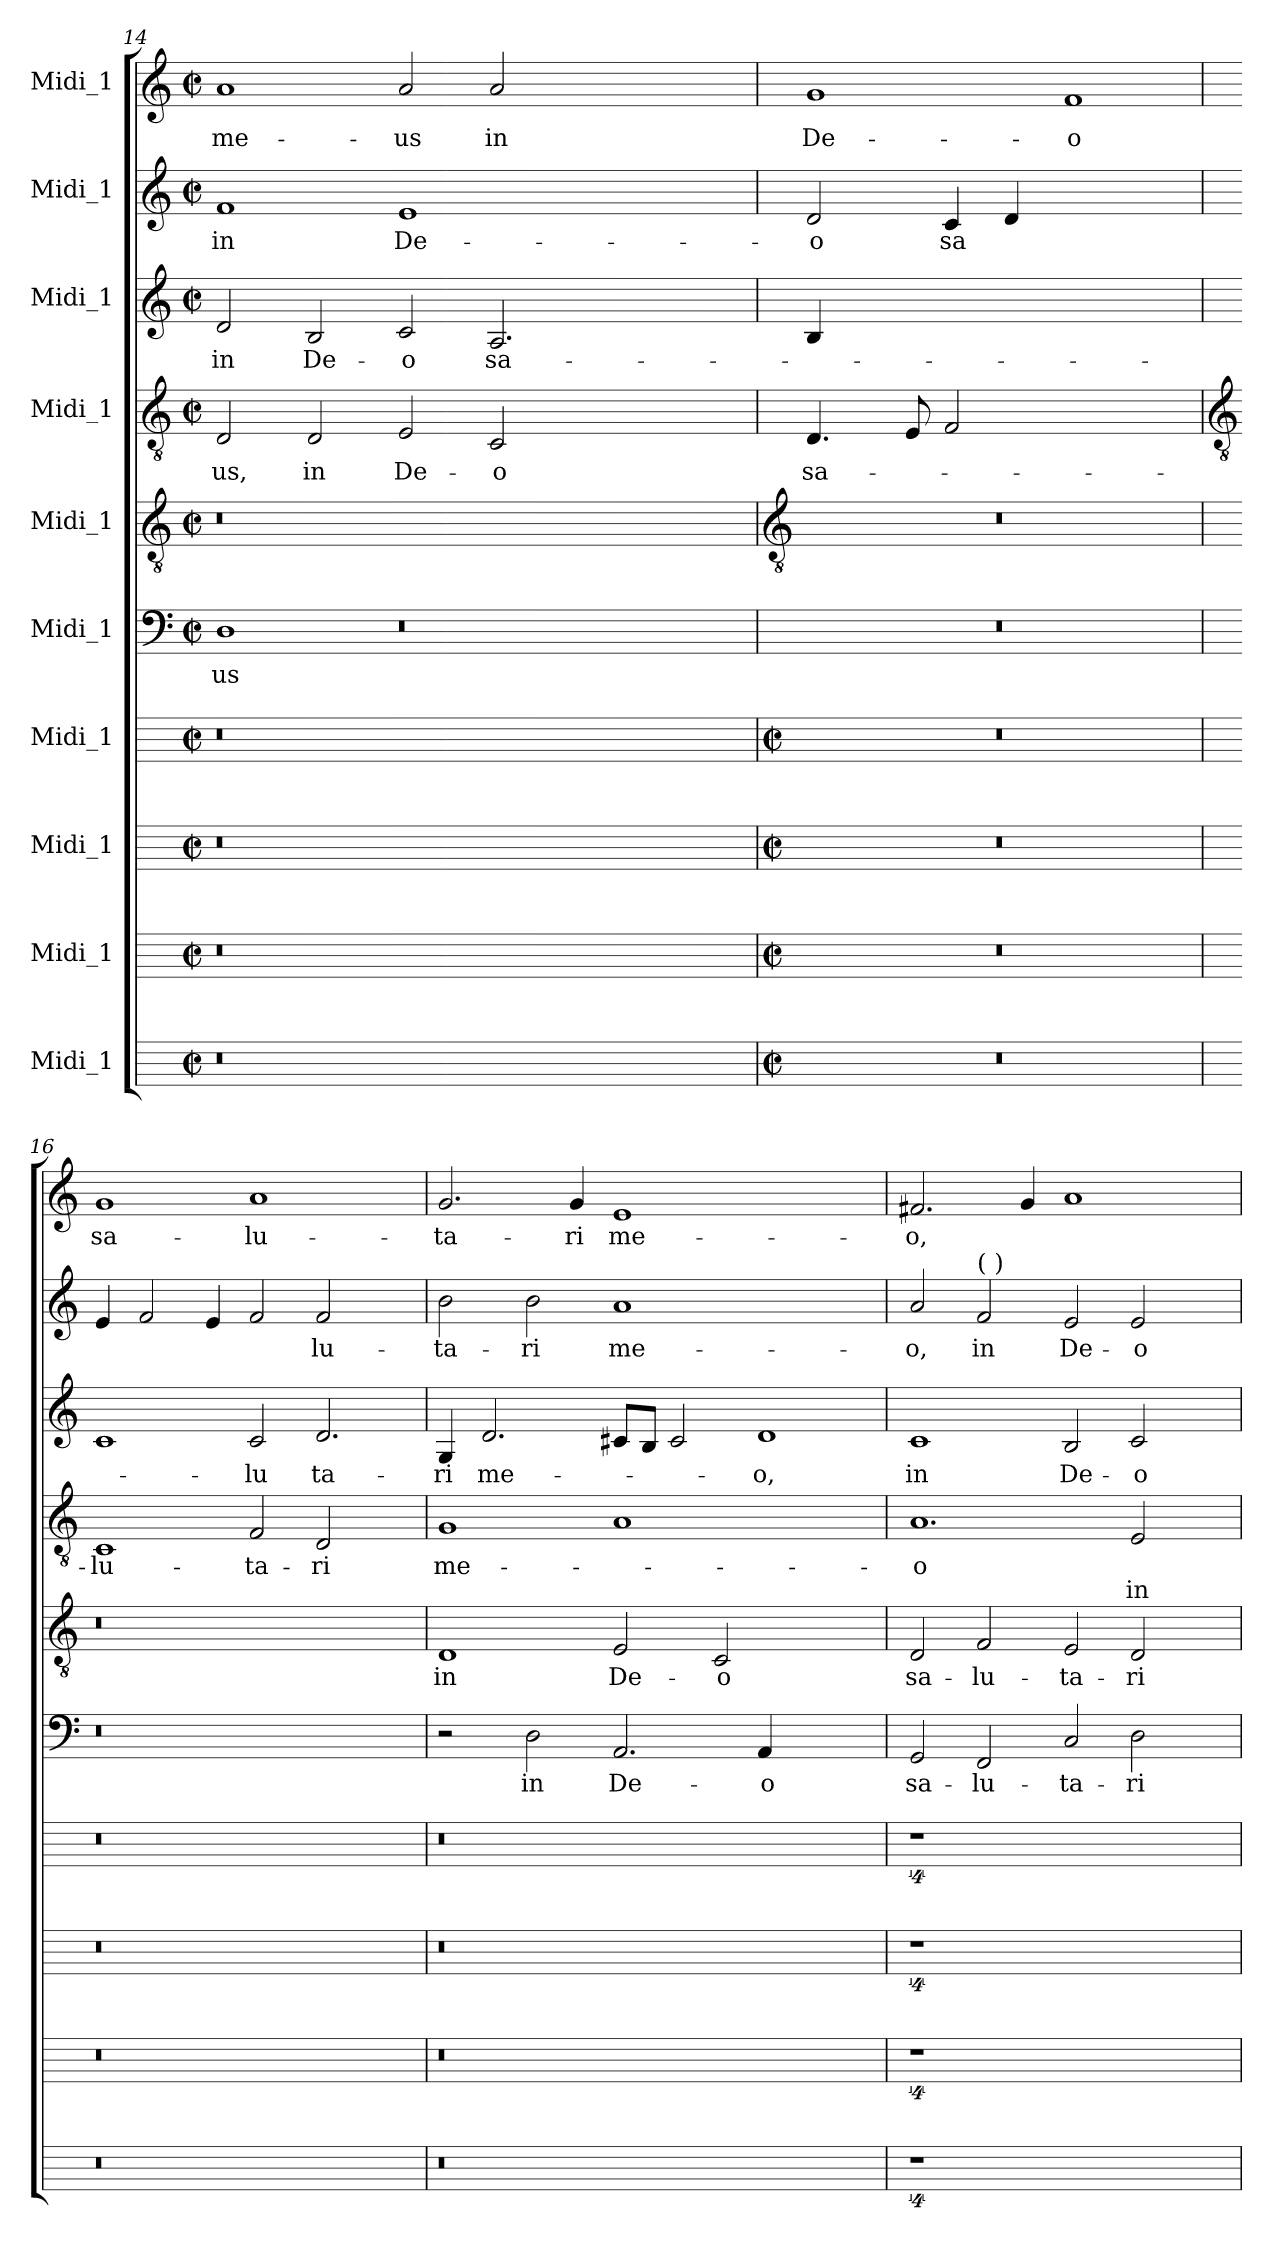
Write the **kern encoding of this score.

**kern	**kern	**kern	**kern	**kern	**text	**kern	**text	**kern	**text	**text	**kern	**text	**kern	**text	**kern	**text
*part10	*part9	*part8	*part7	*part6	*part6	*part5	*part5	*part4	*part4	*part4	*part3	*part3	*part2	*part2	*part1	*part1
*staff10	*staff9	*staff8	*staff7	*staff6	*staff6	*staff5	*staff5	*staff4	*staff4	*staff4	*staff3	*staff3	*staff2	*staff2	*staff1	*staff1
*I"Midi_1	*I"Midi_1	*I"Midi_1	*I"Midi_1	*I"Midi_1	*	*I"Midi_1	*	*I"Midi_1	*	*	*I"Midi_1	*	*I"Midi_1	*	*I"Midi_1	*
*	*	*	*	*clefF4	*	*clefGv2	*	*clefGv2	*	*	*clefG2	*	*clefG2	*	*clefG2	*
*	*	*	*	*k[]	*	*k[]	*	*k[]	*	*	*k[]	*	*k[]	*	*k[]	*
*	*	*	*	*C:	*	*C:	*	*C:	*	*	*C:	*	*C:	*	*C:	*
*M4/2	*M4/2	*M4/2	*M4/2	*M4/2	*	*M4/2	*	*M4/2	*	*	*M4/2	*	*M4/2	*	*M4/2	*
*met(c|)	*met(c|)	*met(c|)	*met(c|)	*met(c|)	*	*met(c|)	*	*met(c|)	*	*	*met(c|)	*	*met(c|)	*	*met(c|)	*
=14A	=14A	=14A	=14A	=14A	=14A	=14A	=14A	=14A	=14A	=14A	=14A	=14A	=14A	=14A	=14A	=14A
!	!	!	!	!	!LO:LY:b	!	!	!	!LO:LY:b	!	!	!LO:LY:b	!	!LO:LY:b	!	!LO:LY:b
*	*	*	*	*	*	*	*	*	*	*	*	*	*	*	*^	*
0r	0r	0r	0r	1D	-us	0r	.	2D	-us,	.	2d	in	1f	in	1a	1ryy	me-
!	!	!	!	!	!	!	!	!	!LO:LY:b	!	!	!LO:LY:b	!	!	!	!	!
.	.	.	.	.	.	.	.	2D	in	.	2B	De-	.	.	.	.	.
!	!	!	!	!	!	!	!	!	!LO:LY:b	!	!	!LO:LY:b	!	!LO:LY:b	!	!	!LO:LY:b
.	.	.	.	0r	.	.	.	2E	De-	.	2c	-o	1e	De-	2a	0ryy	-us
!	!	!	!	!	!	!	!	!	!LO:LY:b	!	!	!LO:LY:b	!	!	!	!	!LO:LY:b
.	.	.	.	.	.	.	.	2C	-o	.	2.A	sa-	.	.	2a	.	in
1ryy	1ryy	1ryy	1ryy	.	.	1ryy	.	1ryy	.	.	.	.	1ryy	.	1ryy	.	.
.	.	.	.	.	.	.	.	.	.	.	2.ryy	.	.	.	.	.	.
!!LO:LB:g=z	!!
=15A	=15A	=15A	=15A	=15A	=15A	=15A	=15A	=15A	=15A	=15A	=15A	=15A	=15A	=15A	=15A	=15A	=15A
*	*	*	*	*	*	*clefGv2	*	*	*	*	*	*	*	*	*	*	*
*M4/2	*M4/2	*M4/2	*M4/2	*	*	*	*	*	*	*	*	*	*	*	*	*	*
*met(c|)	*met(c|)	*met(c|)	*met(c|)	*	*	*	*	*	*	*	*	*	*	*	*	*	*
!	!	!	!	!	!	!	!	!	!LO:LY:b	!	!	!	!	!LO:LY:b	!	!	!LO:LY:b
0r	0r	0r	0r	0r	.	0r	.	4.D	sa-	.	4B	.	2d	-o	1g	0ryy	De-
.	.	.	.	.	.	.	.	.	.	.	1..ryy	.	.	.	.	.	.
.	.	.	.	.	.	.	.	8E	.	.	.	.	.	.	.	.	.
!	!	!	!	!	!	!	!	!	!	!	!	!	!	!LO:LY:b	!	!	!
.	.	.	.	.	.	.	.	2F	.	.	.	.	4c	sa	.	.	.
.	.	.	.	.	.	.	.	.	.	.	.	.	4d	.	.	.	.
!	!	!	!	!	!	!	!	!	!	!	!	!	!	!	!	!	!LO:LY:b
.	.	.	.	.	.	.	.	1ryy	.	.	.	.	1ryy	.	1f	.	-o
*	*	*	*	*	*	*	*	*	*	*	*	*	*	*	*v	*v	*
!!LO:LB:g=z
=16	=16	=16	=16	=16	=16	=16	=16	=16	=16	=16	=16	=16	=16	=16	=16	=16
*	*	*	*	*	*	*	*	*clefGv2	*	*	*	*	*	*	*	*
!	!	!	!	!	!	!	!	!	!LO:LY:b	!	!	!	!	!	!	!LO:LY:b
0r	0r	0r	0r	0r	.	0r	.	1C	-lu-	.	1c	.	4e	.	1g	sa-
.	.	.	.	.	.	.	.	.	.	.	.	.	2f	.	.	.
.	.	.	.	.	.	.	.	.	.	.	.	.	4e	.	.	.
!	!	!	!	!	!	!	!	!	!LO:LY:b	!	!	!LO:LY:b	!	!	!	!LO:LY:b
.	.	.	.	.	.	.	.	2F	-ta-	.	2c	-lu	2f	.	1a	-lu-
!	!	!	!	!	!	!	!	!	!LO:LY:b	!	!	!LO:LY:b	!	!LO:LY:b	!	!
.	.	.	.	.	.	.	.	2D	-ri	.	2.d	ta-	2f	lu-	.	.
4ryy	4ryy	4ryy	4ryy	4ryy	.	4ryy	.	4ryy	.	.	.	.	4ryy	.	4ryy	.
=17A	=17A	=17A	=17A	=17A	=17A	=17A	=17A	=17A	=17A	=17A	=17A	=17A	=17A	=17A	=17A	=17A
!	!	!	!	!	!	!	!LO:LY:b	!	!LO:LY:b	!	!	!LO:LY:b	!	!LO:LY:b	!	!LO:LY:b
0r	0r	0r	0r	2r	.	1D	in	1G	me-	.	4G	-ri	2b	-ta-	2.g	-ta-
!	!	!	!	!	!	!	!	!	!	!	!	!LO:LY:b	!	!	!	!
.	.	.	.	.	.	.	.	.	.	.	2.d	me-	.	.	.	.
!	!	!	!	!	!LO:LY:b	!	!	!	!	!	!	!	!	!LO:LY:b	!	!
.	.	.	.	2D	in	.	.	.	.	.	.	.	2b	-ri	.	.
!	!	!	!	!	!	!	!	!	!	!	!	!	!	!	!	!LO:LY:b
.	.	.	.	.	.	.	.	.	.	.	.	.	.	.	4g	-ri
!	!	!	!	!	!LO:LY:b	!	!LO:LY:b	!	!	!	!	!	!	!LO:LY:b	!	!LO:LY:b
.	.	.	.	2.AA	De-	2E	De-	1A	.	.	8c#L	.	1a	me-	1e	me-
.	.	.	.	.	.	.	.	.	.	.	8BJ	.	.	.	.	.
.	.	.	.	.	.	.	.	.	.	.	2c#	.	.	.	.	.
!	!	!	!	!	!	!	!LO:LY:b	!	!	!	!	!	!	!	!	!
.	.	.	.	.	.	2C	-o	.	.	.	.	.	.	.	.	.
!	!	!	!	!	!LO:LY:b	!	!	!	!	!	!	!LO:LY:b	!	!	!	!
.	.	.	.	4AA	-o	.	.	.	.	.	1d	-o,	.	.	.	.
2.ryy	2.ryy	2.ryy	2.ryy	2.ryy	.	2.ryy	.	2.ryy	.	.	.	.	2.ryy	.	2.ryy	.
=18A	=18A	=18A	=18A	=18A	=18A	=18A	=18A	=18A	=18A	=18A	=18A	=18A	=18A	=18A	=18A	=18A
!	!	!	!	!	!LO:LY:b	!	!LO:LY:b	!	!LO:LY:b	!	!	!LO:LY:b	!	!LO:LY:b	!	!LO:LY:b
4%9r	4%9r	4%9r	4%9r	2GG	sa-	2D	sa-	1.A	-o	.	1c	in	2a	-o,	2.f#X	-o,
!	!	!	!	!	!	!	!	!	!	!	!	!	!LO:TX:a:t=(  )	!	!	!
!	!	!	!	!	!LO:LY:b	!	!LO:LY:b	!	!	!	!	!	!	!LO:LY:b	!	!
.	.	.	.	2FF	-lu-	2F	-lu-	.	.	.	.	.	2f	in	.	.
.	.	.	.	.	.	.	.	.	.	.	.	.	.	.	4g	.
!	!	!	!	!	!LO:LY:b	!	!LO:LY:b	!	!	!	!	!LO:LY:b	!	!LO:LY:b	!	!
.	.	.	.	2C	-ta-	2E	-ta-	.	.	.	2B	De-	2e	De-	1a	.
!	!	!	!	!	!LO:LY:b	!	!LO:LY:b	!	!	!LO:LY:b	!	!LO:LY:b	!	!LO:LY:b	!	!
.	.	.	.	2D	-ri	2D	-ri	2E	.	in	2c	-o	2e	-o	.	.
.	.	.	.	4ryy	.	4ryy	.	4ryy	.	.	4ryy	.	4ryy	.	4ryy	.
=	=	=	=	=	=	=	=	=	=	=	=	=	=	=	=	=
*-	*-	*-	*-	*-	*-	*-	*-	*-	*-	*-	*-	*-	*-	*-	*-	*-
